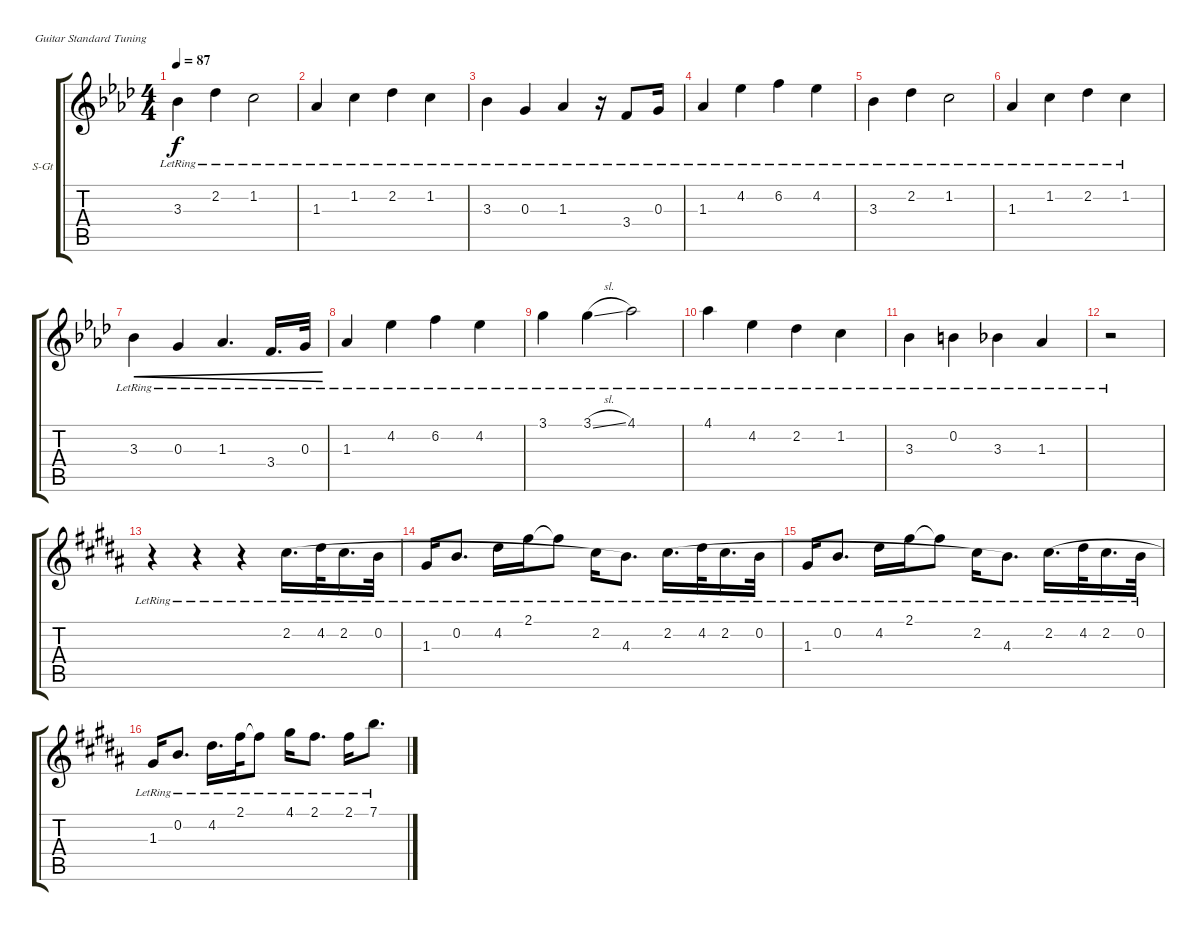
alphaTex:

\defaultSystemsLayout 4
\bracketExtendMode groupsimilarinstruments
\firstSystemTrackNameOrientation horizontal
\otherSystemsTrackNameOrientation horizontal
\track ("Main  Vocal" "S-Gt") {instrument acousticguitarsteel}
\staff {score tabs}
\tuning (E4 B3 G3 D3 A2 E2)
\ts (4 4)
\tempo 87
\clef g2
\ks ab
3.3{lr}.4{dy f} 2.2{lr}.4 1.2{lr}.2 |
1.3{lr}.4 1.2{lr}.4 2.2{lr}.4 1.2{lr}.4 |
3.3{lr}.4 0.3{lr}.4 1.3{lr}.4 r.16 3.4{lr}.8 0.3{lr}.16 |
1.3{lr}.4 4.2{lr}.4 6.2{lr}.4 4.2{lr}.4 |
3.3{lr}.4 2.2{lr}.4 1.2{lr}.2 |
1.3{lr}.4 1.2{lr}.4 2.2{lr}.4 1.2{lr}.4 |
3.3{lr}.4{cre} 0.3{lr}.4{cre} 1.3{lr}.4{d cre} 3.4{lr}.16{d cre} 0.3{lr}.32{cre} |
1.3{lr}.4 4.2{lr}.4 6.2{lr}.4 4.2{lr}.4 |
3.1{lr}.4 3.1{sl lr}.4 4.1{lr}.2 |
4.1{lr}.4 4.2{lr}.4 2.2{lr}.4 1.2{lr}.4 |
3.3{lr}.4 0.2{lr}.4 3.3{lr}.4 1.3{lr}.4 |
r.2 |
\ks b
r.4 r.4 r.4 2.2{lr}.16{d legatoorigin} 4.2{lr}.32{legatoorigin} 2.2{lr}.16{d legatoorigin} 0.2{lr}.32{legatoorigin} |
1.3{lr}.16{legatoorigin} 0.2{lr}.8{d legatoorigin} 4.2{lr}.16{legatoorigin} 2.1{lr}.16{legatoorigin} 2.1{lr t}.8{legatoorigin} 2.2{lr}.16{legatoorigin} 4.3{lr}.8{d} 2.2{lr}.16{d legatoorigin} 4.2{lr}.32{legatoorigin} 2.2{lr}.16{d legatoorigin} 0.2{lr}.32{legatoorigin} |
1.3{lr}.16{legatoorigin} 0.2{lr}.8{d legatoorigin} 4.2{lr}.16{legatoorigin} 2.1{lr}.16{legatoorigin} 2.1{lr t}.8{legatoorigin} 2.2{lr}.16{legatoorigin} 4.3{lr}.8{d} 2.2{lr}.16{d legatoorigin} 4.2{lr}.32{legatoorigin} 2.2{lr}.16{d legatoorigin} 0.2{lr}.32{legatoorigin} |
1.3{lr}.16{legatoorigin} 0.2{lr}.8{d legatoorigin} 4.2{lr}.16{d legatoorigin} 2.1{lr}.32{legatoorigin} 2.1{lr t}.8{legatoorigin} 4.1{lr}.16{legatoorigin} 2.1{lr}.8{d legatoorigin} 2.1{lr}.16{legatoorigin} 7.1{lr}.8{d legatoorigin}
